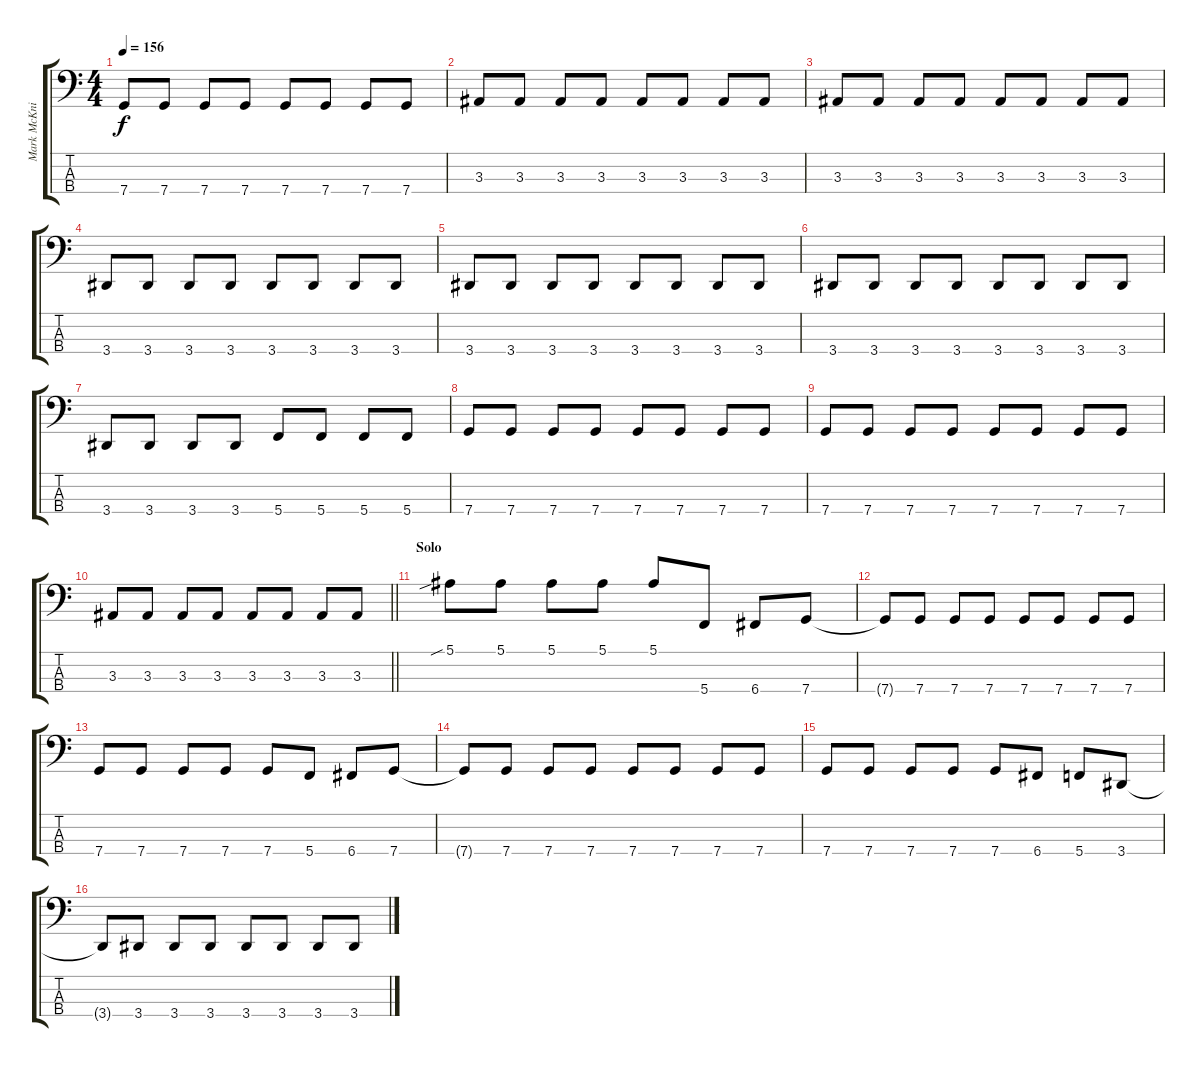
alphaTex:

\track ("Mark McKnight" "Mark McKni") {instrument electricbassfinger}
\staff {score tabs}
\tuning (F2 C2 G1 C1) {hide}
\ts (4 4)
\tempo 156
\clef f4
\ks c
7.4.8{dy f} 7.4.8 7.4.8 7.4.8 7.4.8 7.4.8 7.4.8 7.4.8 |
3.3.8 3.3.8 3.3.8 3.3.8 3.3.8 3.3.8 3.3.8 3.3.8 |
3.3.8 3.3.8 3.3.8 3.3.8 3.3.8 3.3.8 3.3.8 3.3.8 |
3.4.8 3.4.8 3.4.8 3.4.8 3.4.8 3.4.8 3.4.8 3.4.8 |
3.4.8 3.4.8 3.4.8 3.4.8 3.4.8 3.4.8 3.4.8 3.4.8 |
3.4.8 3.4.8 3.4.8 3.4.8 3.4.8 3.4.8 3.4.8 3.4.8 |
3.4.8 3.4.8 3.4.8 3.4.8 5.4.8 5.4.8 5.4.8 5.4.8 |
7.4.8 7.4.8 7.4.8 7.4.8 7.4.8 7.4.8 7.4.8 7.4.8 |
7.4.8 7.4.8 7.4.8 7.4.8 7.4.8 7.4.8 7.4.8 7.4.8 |
\barLineRight lightlight
3.3.8 3.3.8 3.3.8 3.3.8 3.3.8 3.3.8 3.3.8 3.3.8 |
\section ("" "Solo")
5.1{sib}.8 5.1.8 5.1.8 5.1.8 5.1.8 5.4.8 6.4.8 7.4.8 |
7.4{t}.8 7.4.8 7.4.8 7.4.8 7.4.8 7.4.8 7.4.8 7.4.8 |
7.4.8 7.4.8 7.4.8 7.4.8 7.4.8 5.4.8 6.4.8 7.4.8 |
7.4{t}.8 7.4.8 7.4.8 7.4.8 7.4.8 7.4.8 7.4.8 7.4.8 |
7.4.8 7.4.8 7.4.8 7.4.8 7.4.8 6.4.8 5.4.8 3.4.8 |
3.4{t}.8 3.4.8 3.4.8 3.4.8 3.4.8 3.4.8 3.4.8 3.4.8
